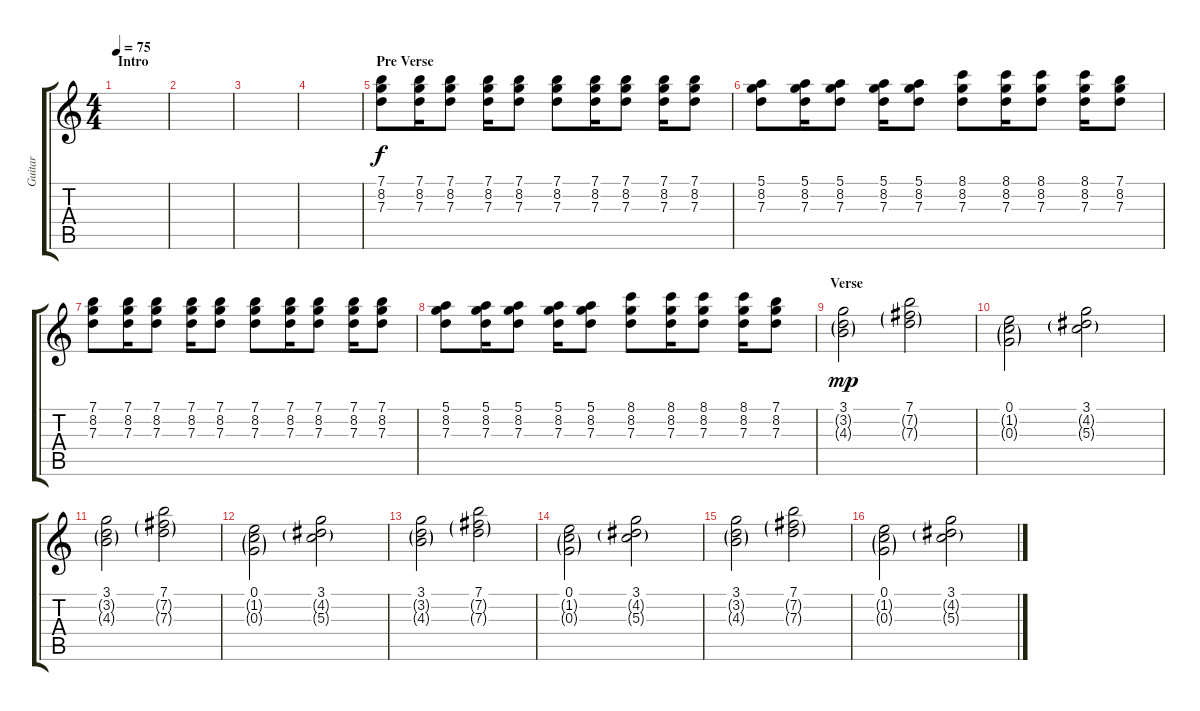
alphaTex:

\track ("Guitar" "Guitar") {instrument acousticguitarsteel}
\staff {score tabs}
\tuning (E4 B3 G3 D3 A2 E2) {hide}
\ts (4 4)
\section ("" "Intro")
\tempo 75
\clef g2
\ks c
|
|
|
|
\section ("" "Pre Verse")
(7.1 8.2 7.3).8 (7.1 8.2 7.3).16 (7.1 8.2 7.3).8 (7.1 8.2 7.3).16 (7.1 8.2 7.3).8 (7.1 8.2 7.3).8 (7.1 8.2 7.3).16 (7.1 8.2 7.3).8 (7.1 8.2 7.3).16 (7.1 8.2 7.3).8 |
(5.1 8.2 7.3).8 (5.1 8.2 7.3).16 (5.1 8.2 7.3).8 (5.1 8.2 7.3).16 (5.1 8.2 7.3).8 (8.1 8.2 7.3).8 (8.1 8.2 7.3).16 (8.1 8.2 7.3).8 (8.1 8.2 7.3).16 (7.1 8.2 7.3).8 |
(7.1 8.2 7.3).8 (7.1 8.2 7.3).16 (7.1 8.2 7.3).8 (7.1 8.2 7.3).16 (7.1 8.2 7.3).8 (7.1 8.2 7.3).8 (7.1 8.2 7.3).16 (7.1 8.2 7.3).8 (7.1 8.2 7.3).16 (7.1 8.2 7.3).8 |
(5.1 8.2 7.3).8 (5.1 8.2 7.3).16 (5.1 8.2 7.3).8 (5.1 8.2 7.3).16 (5.1 8.2 7.3).8 (8.1 8.2 7.3).8 (8.1 8.2 7.3).16 (8.1 8.2 7.3).8 (8.1 8.2 7.3).16 (7.1 8.2 7.3).8 |
\section ("" "Verse")
(3.1 3.2{g} 4.3{g}).2{dy mp} (7.1 7.2{g} 7.3{g}).2 |
(0.1 1.2{g} 0.3{g}).2 (3.1 4.2{g} 5.3{g}).2 |
(3.1 3.2{g} 4.3{g}).2 (7.1 7.2{g} 7.3{g}).2 |
(0.1 1.2{g} 0.3{g}).2 (3.1 4.2{g} 5.3{g}).2 |
(3.1 3.2{g} 4.3{g}).2 (7.1 7.2{g} 7.3{g}).2 |
(0.1 1.2{g} 0.3{g}).2 (3.1 4.2{g} 5.3{g}).2 |
(3.1 3.2{g} 4.3{g}).2 (7.1 7.2{g} 7.3{g}).2 |
(0.1 1.2{g} 0.3{g}).2 (3.1 4.2{g} 5.3{g}).2
